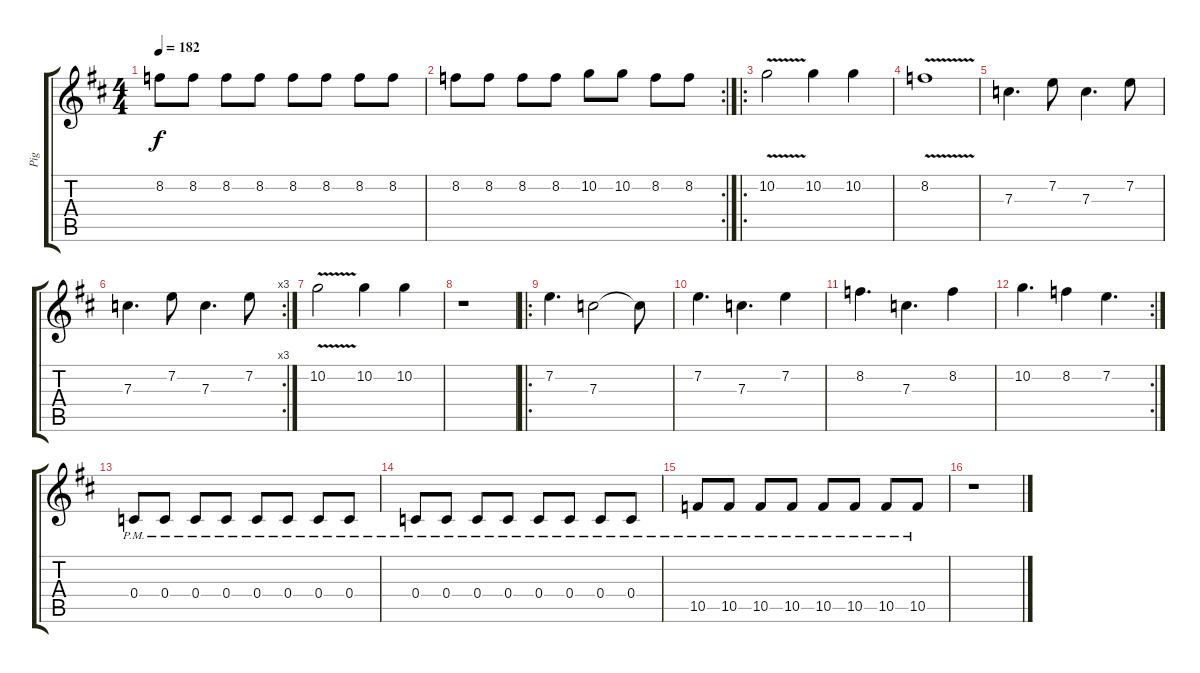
\track ("Pig" "Pig") {instrument distortionguitar}
\staff {score tabs}
\tuning (D4 A3 F3 C3 G2 C2) {hide}
\ts (4 4)
\tempo 182
\clef g2
\ks d
8.2.8{dy f} 8.2.8 8.2.8 8.2.8 8.2.8 8.2.8 8.2.8 8.2.8 |
\rc 2
8.2.8 8.2.8 8.2.8 8.2.8 10.2.8 10.2.8 8.2.8 8.2.8 |
\ro
10.2{v}.2 10.2.4 10.2.4 |
8.2{v}.1 |
7.3.4{d} 7.2.8 7.3.4{d} 7.2.8 |
\rc 3
7.3.4{d} 7.2.8 7.3.4{d} 7.2.8 |
10.2{v}.2 10.2.4 10.2.4 |
r.1 |
\ro
7.2.4{d} 7.3.2 7.3{t}.8 |
7.2.4{d} 7.3.4{d} 7.2.4 |
8.2.4{d} 7.3.4{d} 8.2.4 |
\rc 2
10.2.4{d} 8.2.4 7.2.4{d} |
0.4{pm}.8 0.4{pm}.8 0.4{pm}.8 0.4{pm}.8 0.4{pm}.8 0.4{pm}.8 0.4{pm}.8 0.4{pm}.8 |
0.4{pm}.8 0.4{pm}.8 0.4{pm}.8 0.4{pm}.8 0.4{pm}.8 0.4{pm}.8 0.4{pm}.8 0.4{pm}.8 |
10.5{pm}.8 10.5{pm}.8 10.5{pm}.8 10.5{pm}.8 10.5{pm}.8 10.5{pm}.8 10.5{pm}.8 10.5{pm}.8 |
r.1
